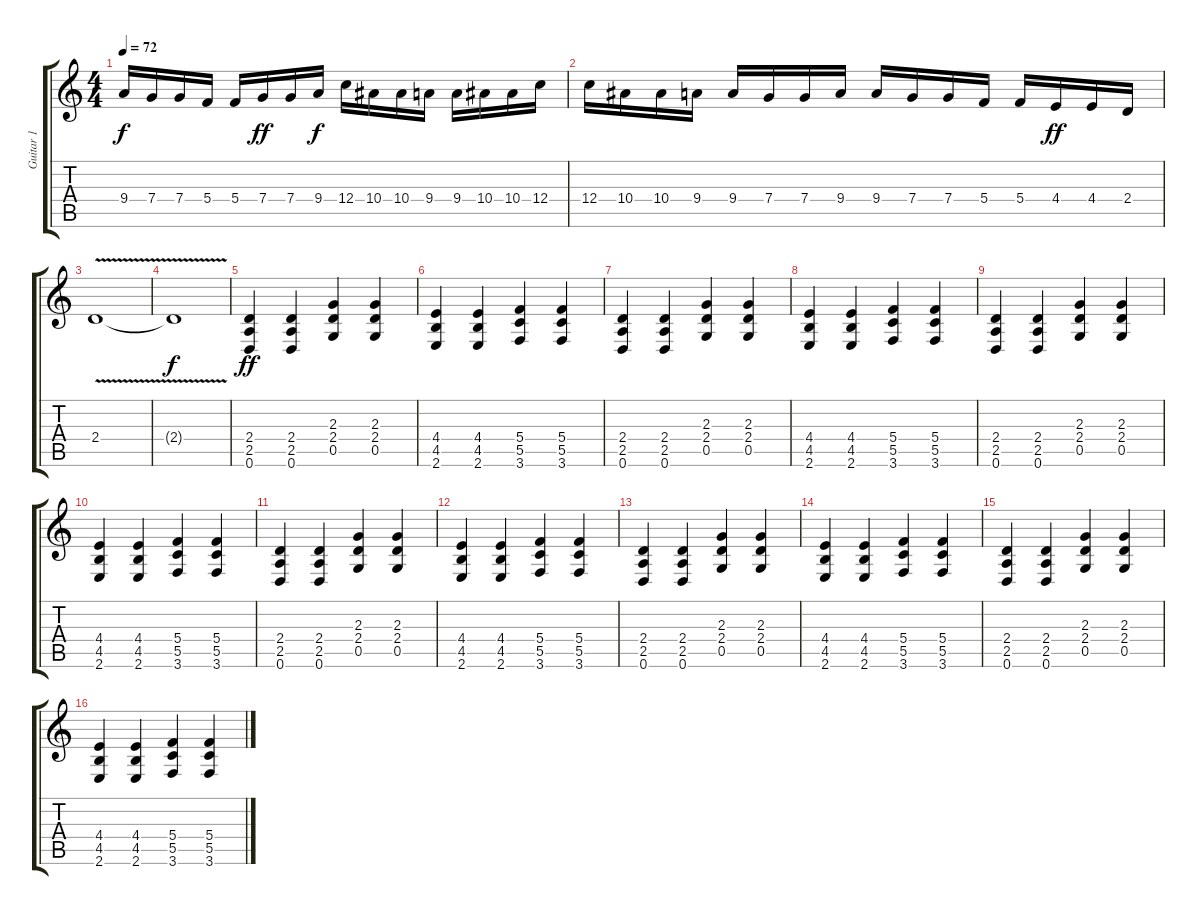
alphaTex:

\track ("Guitar 1" "Guitar 1") {instrument distortionguitar}
\staff {score tabs}
\tuning (D4 A3 F3 C3 G2 D2) {hide}
\ts (4 4)
\tempo 72
\clef g2
\ks c
9.4.16{dy f} 7.4.16 7.4.16 5.4.16 5.4.16 7.4.16{dy ff} 7.4.16 9.4.16{dy f} 12.4.16 10.4.16 10.4.16 9.4.16 9.4.16 10.4.16 10.4.16 12.4.16 |
12.4.16 10.4.16 10.4.16 9.4.16 9.4.16 7.4.16 7.4.16 9.4.16 9.4.16 7.4.16 7.4.16 5.4.16 5.4.16 4.4.16{dy ff} 4.4.16 2.4.16 |
2.4{v}.1 |
2.4{t}.1{dy f} |
(2.4 2.5 0.6).4{dy ff} (2.4 2.5 0.6).4 (2.3 2.4 0.5).4 (2.3 2.4 0.5).4 |
(4.4 4.5 2.6).4 (4.4 4.5 2.6).4 (5.4 5.5 3.6).4 (5.4 5.5 3.6).4 |
(2.4 2.5 0.6).4 (2.4 2.5 0.6).4 (2.3 2.4 0.5).4 (2.3 2.4 0.5).4 |
(4.4 4.5 2.6).4 (4.4 4.5 2.6).4 (5.4 5.5 3.6).4 (5.4 5.5 3.6).4 |
(2.4 2.5 0.6).4 (2.4 2.5 0.6).4 (2.3 2.4 0.5).4 (2.3 2.4 0.5).4 |
(4.4 4.5 2.6).4 (4.4 4.5 2.6).4 (5.4 5.5 3.6).4 (5.4 5.5 3.6).4 |
(2.4 2.5 0.6).4 (2.4 2.5 0.6).4 (2.3 2.4 0.5).4 (2.3 2.4 0.5).4 |
(4.4 4.5 2.6).4 (4.4 4.5 2.6).4 (5.4 5.5 3.6).4 (5.4 5.5 3.6).4 |
(2.4 2.5 0.6).4{volume 10} (2.4 2.5 0.6).4 (2.3 2.4 0.5).4 (2.3 2.4 0.5).4 |
(4.4 4.5 2.6).4{volume 8} (4.4 4.5 2.6).4 (5.4 5.5 3.6).4 (5.4 5.5 3.6).4 |
(2.4 2.5 0.6).4{volume 6} (2.4 2.5 0.6).4 (2.3 2.4 0.5).4 (2.3 2.4 0.5).4 |
(4.4 4.5 2.6).4{volume 4} (4.4 4.5 2.6).4 (5.4 5.5 3.6).4 (5.4 5.5 3.6).4
